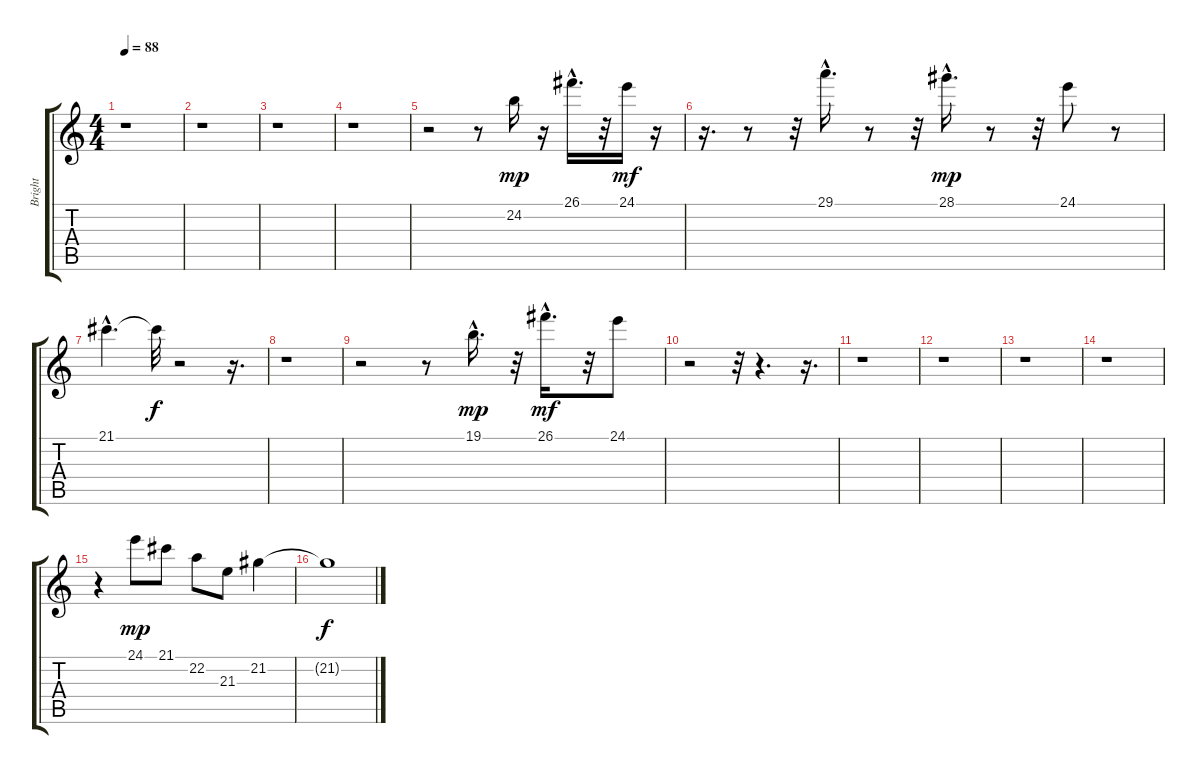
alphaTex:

\track ("Bright" "Bright") {instrument fx5brightness}
\staff {score tabs}
\tuning (E4 B3 G3 D3 A2 E2) {hide}
\ts (4 4)
\tempo 88
\clef g2
\ks c
r.1{dy mp instrument fx5brightness} |
r.1 |
r.1 |
r.1 |
r.2 r.8 24.2.16 r.16 26.1{hac}.16{d} r.32 24.1.16{dy mf} r.16 |
r.16{d} r.8 r.32 29.1{hac}.16{d} r.8 r.32 28.1{hac}.16{d dy mp} r.8 r.32 24.1.8 r.8 |
21.1{hac}.4{d} 21.1{t}.32{dy f} r.2 r.16{d} |
r.1 |
r.2 r.8 19.1{hac}.16{d dy mp} r.32 26.1{hac}.16{d dy mf} r.32 24.1.8 |
r.2 r.32 r.4{d} r.16{d} |
r.1 |
r.1 |
r.1 |
r.1 |
r.4 24.1.8{dy mp} 21.1.8 22.2.8 21.3.8 21.2.4 |
21.2{t}.1{dy f}
